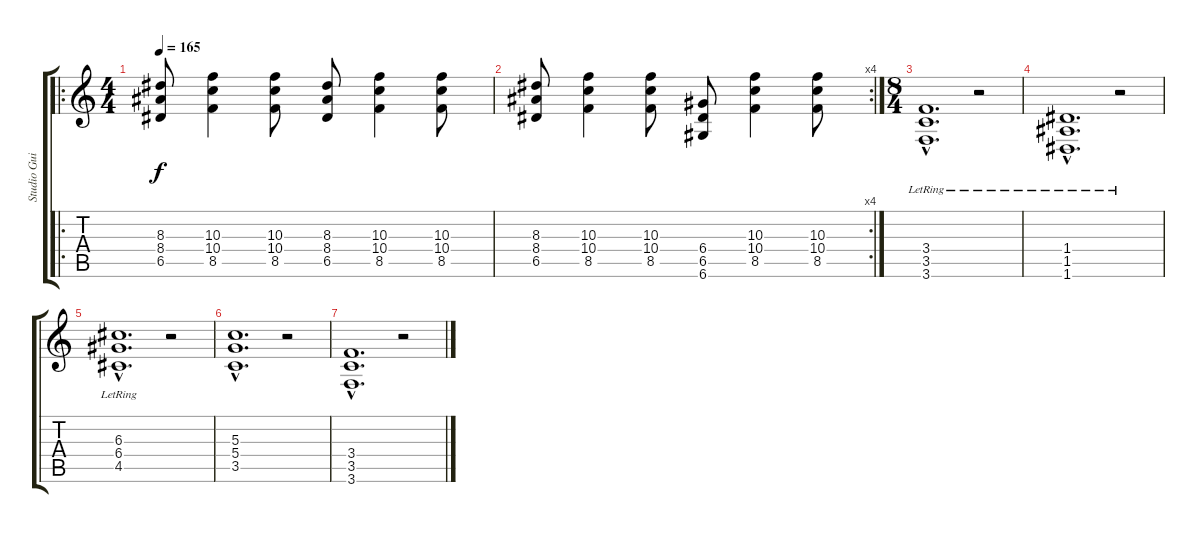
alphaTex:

\track ("Studio Guitar" "Studio Gui") {instrument overdrivenguitar}
\staff {score tabs}
\tuning (E4 B3 G3 D3 A2 D2) {hide}
\ro
\ts (4 4)
\tempo 165
\clef g2
\ks c
(8.3 8.4 6.5).8{dy f} (10.3 10.4 8.5).4 (10.3 10.4 8.5).8 (8.3 8.4 6.5).8 (10.3 10.4 8.5).4 (10.3 10.4 8.5).8 |
\rc 4
(8.3 8.4 6.5).8 (10.3 10.4 8.5).4 (10.3 10.4 8.5).8 (6.4 6.5 6.6).8 (10.3 10.4 8.5).4 (10.3 10.4 8.5).8 |
\ts (8 4)
(3.4{hac lr} 3.5{hac lr} 3.6{hac}).1{d} r.2 |
(1.4{hac lr} 1.5{hac lr} 1.6{hac}).1{d} r.2 |
(6.3{hac} 6.4{hac lr} 4.5{hac lr}).1{d} r.2 |
(5.3{hac} 5.4{hac} 3.5{hac}).1{d} r.2 |
(3.4{hac} 3.5{hac} 3.6{hac}).1{d} r.2
